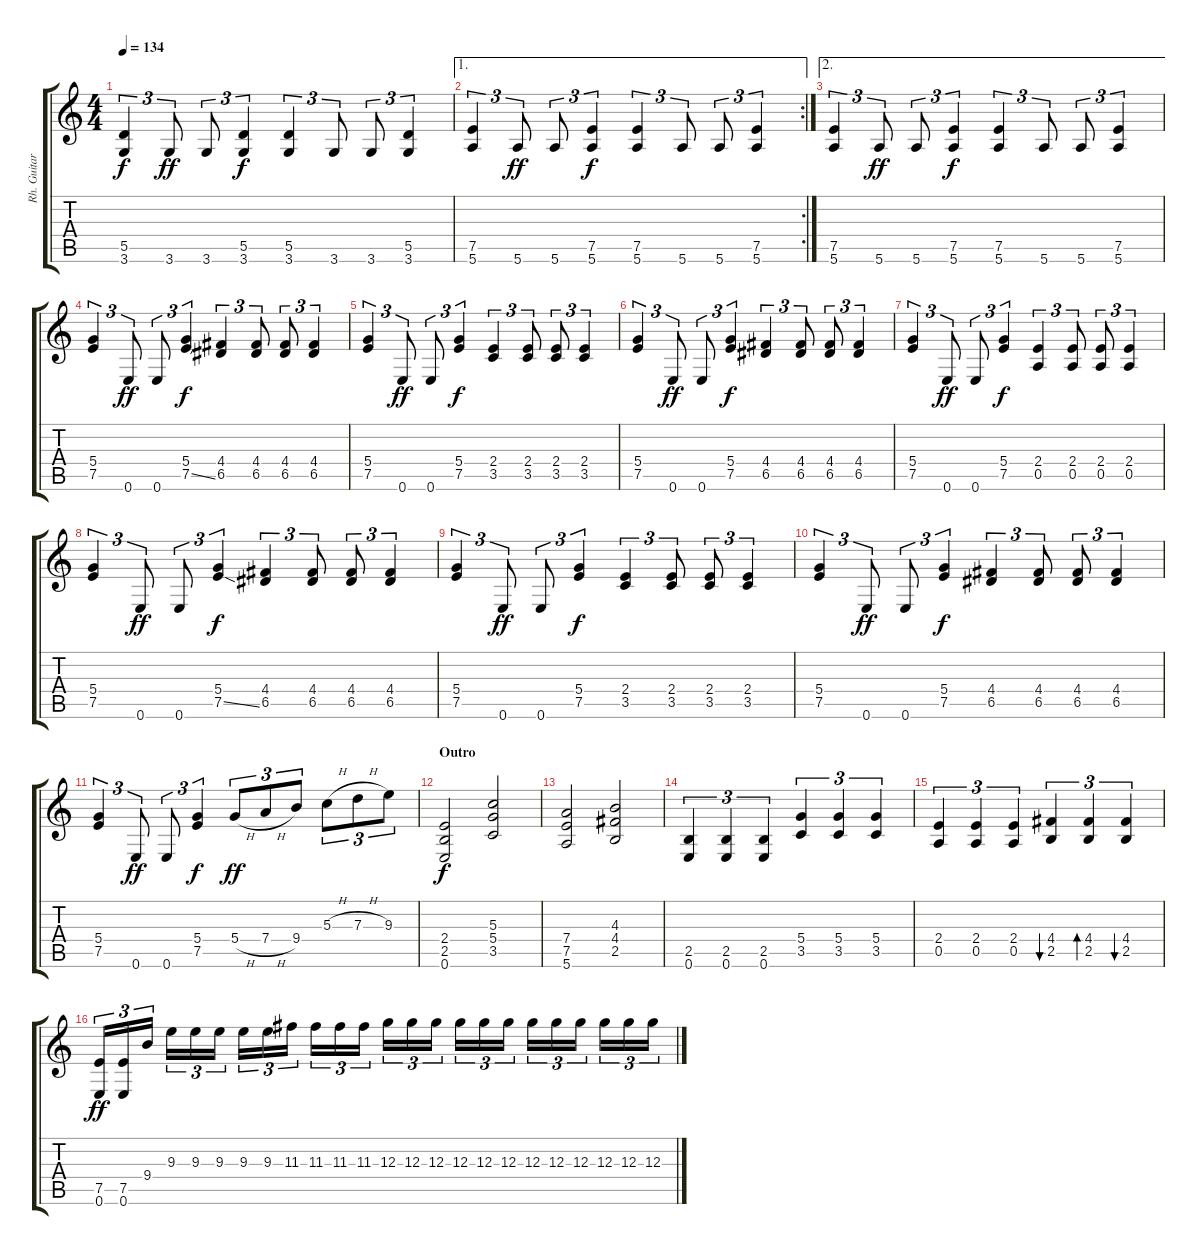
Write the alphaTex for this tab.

\track ("Rh. Guitar 1" "Rh. Guitar") {instrument distortionguitar}
\staff {score tabs}
\tuning (E4 B3 G3 D3 A2 E2) {hide}
\ts (4 4)
\tempo 134
\clef g2
\ks c
(5.5 3.6).4{tu (3 2) dy f} 3.6.8{tu (3 2) dy ff} 3.6.8{tu (3 2)} (5.5 3.6).4{tu (3 2) dy f} (5.5 3.6).4{tu (3 2)} 3.6.8{tu (3 2)} 3.6.8{tu (3 2)} (5.5 3.6).4{tu (3 2)} |
\ae 1
\rc 2
(7.5 5.6).4{tu (3 2)} 5.6.8{tu (3 2) dy ff} 5.6.8{tu (3 2)} (7.5 5.6).4{tu (3 2) dy f} (7.5 5.6).4{tu (3 2)} 5.6.8{tu (3 2)} 5.6.8{tu (3 2)} (7.5 5.6).4{tu (3 2)} |
\ae 2
(7.5 5.6).4{tu (3 2)} 5.6.8{tu (3 2) dy ff} 5.6.8{tu (3 2)} (7.5 5.6).4{tu (3 2) dy f} (7.5 5.6).4{tu (3 2)} 5.6.8{tu (3 2)} 5.6.8{tu (3 2)} (7.5 5.6).4{tu (3 2)} |
(5.4 7.5).4{tu (3 2)} 0.6.8{tu (3 2) dy ff} 0.6.8{tu (3 2)} (5.4 7.5{ss}).4{tu (3 2) dy f} (4.4 6.5).4{tu (3 2)} (4.4 6.5).8{tu (3 2)} (4.4 6.5).8{tu (3 2)} (4.4 6.5).4{tu (3 2)} |
(5.4 7.5).4{tu (3 2)} 0.6.8{tu (3 2) dy ff} 0.6.8{tu (3 2)} (5.4 7.5).4{tu (3 2) dy f} (2.4 3.5).4{tu (3 2)} (2.4 3.5).8{tu (3 2)} (2.4 3.5).8{tu (3 2)} (2.4 3.5).4{tu (3 2)} |
(5.4 7.5).4{tu (3 2)} 0.6.8{tu (3 2) dy ff} 0.6.8{tu (3 2)} (5.4 7.5).4{tu (3 2) dy f} (4.4 6.5).4{tu (3 2)} (4.4 6.5).8{tu (3 2)} (4.4 6.5).8{tu (3 2)} (4.4 6.5).4{tu (3 2)} |
(5.4 7.5).4{tu (3 2)} 0.6.8{tu (3 2) dy ff} 0.6.8{tu (3 2)} (5.4 7.5).4{tu (3 2) dy f} (2.4 0.5).4{tu (3 2)} (2.4 0.5).8{tu (3 2)} (2.4 0.5).8{tu (3 2)} (2.4 0.5).4{tu (3 2)} |
(5.4 7.5).4{tu (3 2)} 0.6.8{tu (3 2) dy ff} 0.6.8{tu (3 2)} (5.4 7.5{ss}).4{tu (3 2) dy f} (4.4 6.5).4{tu (3 2)} (4.4 6.5).8{tu (3 2)} (4.4 6.5).8{tu (3 2)} (4.4 6.5).4{tu (3 2)} |
(5.4 7.5).4{tu (3 2)} 0.6.8{tu (3 2) dy ff} 0.6.8{tu (3 2)} (5.4 7.5).4{tu (3 2) dy f} (2.4 3.5).4{tu (3 2)} (2.4 3.5).8{tu (3 2)} (2.4 3.5).8{tu (3 2)} (2.4 3.5).4{tu (3 2)} |
(5.4 7.5).4{tu (3 2)} 0.6.8{tu (3 2) dy ff} 0.6.8{tu (3 2)} (5.4 7.5).4{tu (3 2) dy f} (4.4 6.5).4{tu (3 2)} (4.4 6.5).8{tu (3 2)} (4.4 6.5).8{tu (3 2)} (4.4 6.5).4{tu (3 2)} |
(5.4 7.5).4{tu (3 2)} 0.6.8{tu (3 2) dy ff} 0.6.8{tu (3 2)} (5.4 7.5).4{tu (3 2) dy f} 5.4{h}.8{tu (3 2) dy ff} 7.4{h}.8{tu (3 2)} 9.4.8{tu (3 2)} 5.3{h}.8{tu (3 2)} 7.3{h}.8{tu (3 2)} 9.3.8{tu (3 2)} |
\section ("" "Outro")
(2.4 2.5 0.6).2{dy f balance 16} (5.3 5.4 3.5).2{balance 0} |
(7.4 7.5 5.6).2{balance 16} (4.3 4.4 2.5).2{balance 0} |
(2.5 0.6).4{tu (3 2)} (2.5 0.6).4{tu (3 2)} (2.5 0.6).4{tu (3 2)} (5.4 3.5).4{tu (3 2)} (5.4 3.5).4{tu (3 2)} (5.4 3.5).4{tu (3 2)} |
(2.4 0.5).4{tu (3 2)} (2.4 0.5).4{tu (3 2)} (2.4 0.5).4{tu (3 2)} (4.4 2.5).4{tu (3 2) bu 120} (4.4 2.5).4{tu (3 2) bd 120} (4.4 2.5).4{tu (3 2) bu 120} |
(7.5 0.6).16{tu (3 2) dy ff} (7.5 0.6).16{tu (3 2)} 9.4.16{tu (3 2)} 9.3.16{tu (3 2)} 9.3.16{tu (3 2)} 9.3.16{tu (3 2)} 9.3.16{tu (3 2)} 9.3.16{tu (3 2)} 11.3.16{tu (3 2)} 11.3.16{tu (3 2)} 11.3.16{tu (3 2)} 11.3.16{tu (3 2)} 12.3.16{tu (3 2)} 12.3.16{tu (3 2)} 12.3.16{tu (3 2)} 12.3.16{tu (3 2)} 12.3.16{tu (3 2)} 12.3.16{tu (3 2)} 12.3.16{tu (3 2)} 12.3.16{tu (3 2)} 12.3.16{tu (3 2)} 12.3.16{tu (3 2)} 12.3.16{tu (3 2)} 12.3.16{tu (3 2)}
